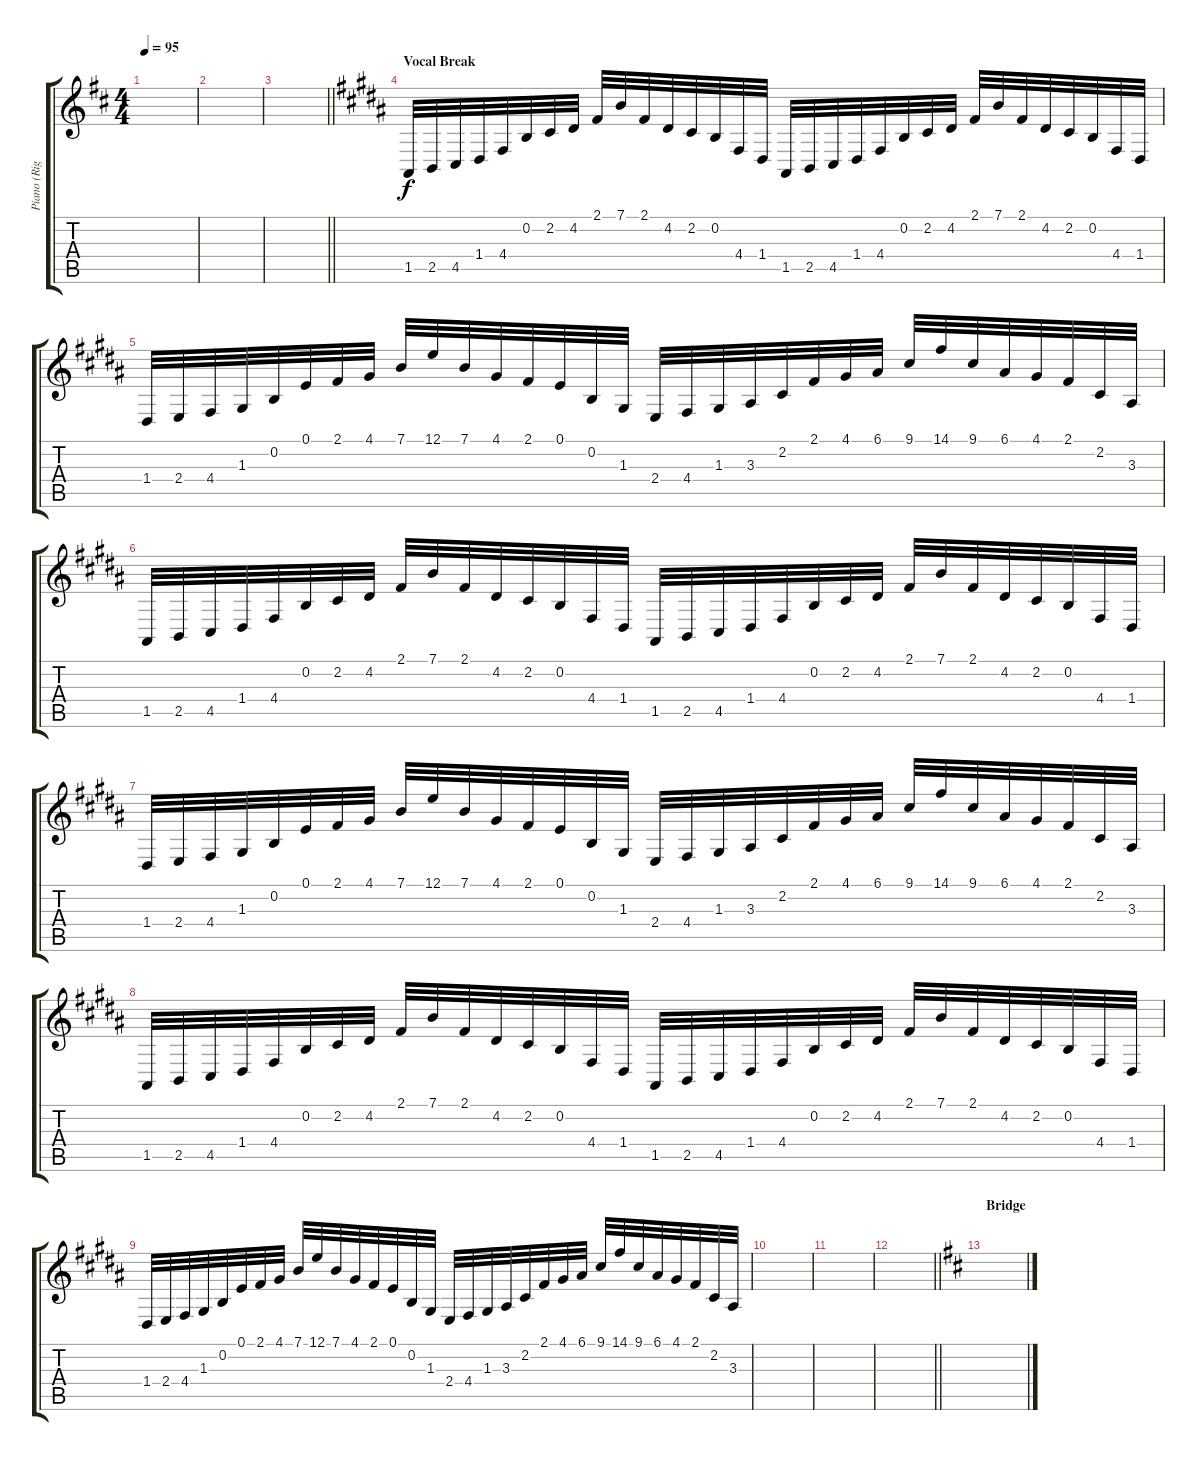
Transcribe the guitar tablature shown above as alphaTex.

\track ("Piano (Right)" "Piano (Rig") {instrument honkytonkpiano}
\staff {score tabs}
\tuning (E4 B3 G3 D3 A2 E2) {hide}
\ts (4 4)
\tempo 95
\clef g2
\ks d
|
|
\barLineRight lightlight
|
\section ("" "Vocal Break")
\ks b
1.5.32 2.5.32 4.5.32 1.4.32 4.4.32 0.2.32 2.2.32 4.2.32 2.1.32 7.1.32 2.1.32 4.2.32 2.2.32 0.2.32 4.4.32 1.4.32 1.5.32 2.5.32 4.5.32 1.4.32 4.4.32 0.2.32 2.2.32 4.2.32 2.1.32 7.1.32 2.1.32 4.2.32 2.2.32 0.2.32 4.4.32 1.4.32 |
1.4.32 2.4.32 4.4.32 1.3.32 0.2.32 0.1.32 2.1.32 4.1.32 7.1.32 12.1.32 7.1.32 4.1.32 2.1.32 0.1.32 0.2.32 1.3.32 2.4.32 4.4.32 1.3.32 3.3.32 2.2.32 2.1.32 4.1.32 6.1.32 9.1.32 14.1.32 9.1.32 6.1.32 4.1.32 2.1.32 2.2.32 3.3.32 |
1.5.32 2.5.32 4.5.32 1.4.32 4.4.32 0.2.32 2.2.32 4.2.32 2.1.32 7.1.32 2.1.32 4.2.32 2.2.32 0.2.32 4.4.32 1.4.32 1.5.32 2.5.32 4.5.32 1.4.32 4.4.32 0.2.32 2.2.32 4.2.32 2.1.32 7.1.32 2.1.32 4.2.32 2.2.32 0.2.32 4.4.32 1.4.32 |
1.4.32 2.4.32 4.4.32 1.3.32 0.2.32 0.1.32 2.1.32 4.1.32 7.1.32 12.1.32 7.1.32 4.1.32 2.1.32 0.1.32 0.2.32 1.3.32 2.4.32 4.4.32 1.3.32 3.3.32 2.2.32 2.1.32 4.1.32 6.1.32 9.1.32 14.1.32 9.1.32 6.1.32 4.1.32 2.1.32 2.2.32 3.3.32 |
1.5.32 2.5.32 4.5.32 1.4.32 4.4.32 0.2.32 2.2.32 4.2.32 2.1.32 7.1.32 2.1.32 4.2.32 2.2.32 0.2.32 4.4.32 1.4.32 1.5.32 2.5.32 4.5.32 1.4.32 4.4.32 0.2.32 2.2.32 4.2.32 2.1.32 7.1.32 2.1.32 4.2.32 2.2.32 0.2.32 4.4.32 1.4.32 |
1.4.32 2.4.32 4.4.32 1.3.32 0.2.32 0.1.32 2.1.32 4.1.32 7.1.32 12.1.32 7.1.32 4.1.32 2.1.32 0.1.32 0.2.32 1.3.32 2.4.32 4.4.32 1.3.32 3.3.32 2.2.32 2.1.32 4.1.32 6.1.32 9.1.32 14.1.32 9.1.32 6.1.32 4.1.32 2.1.32 2.2.32 3.3.32 |
|
|
\barLineRight lightlight
|
\section ("" "Bridge")
\ks d
